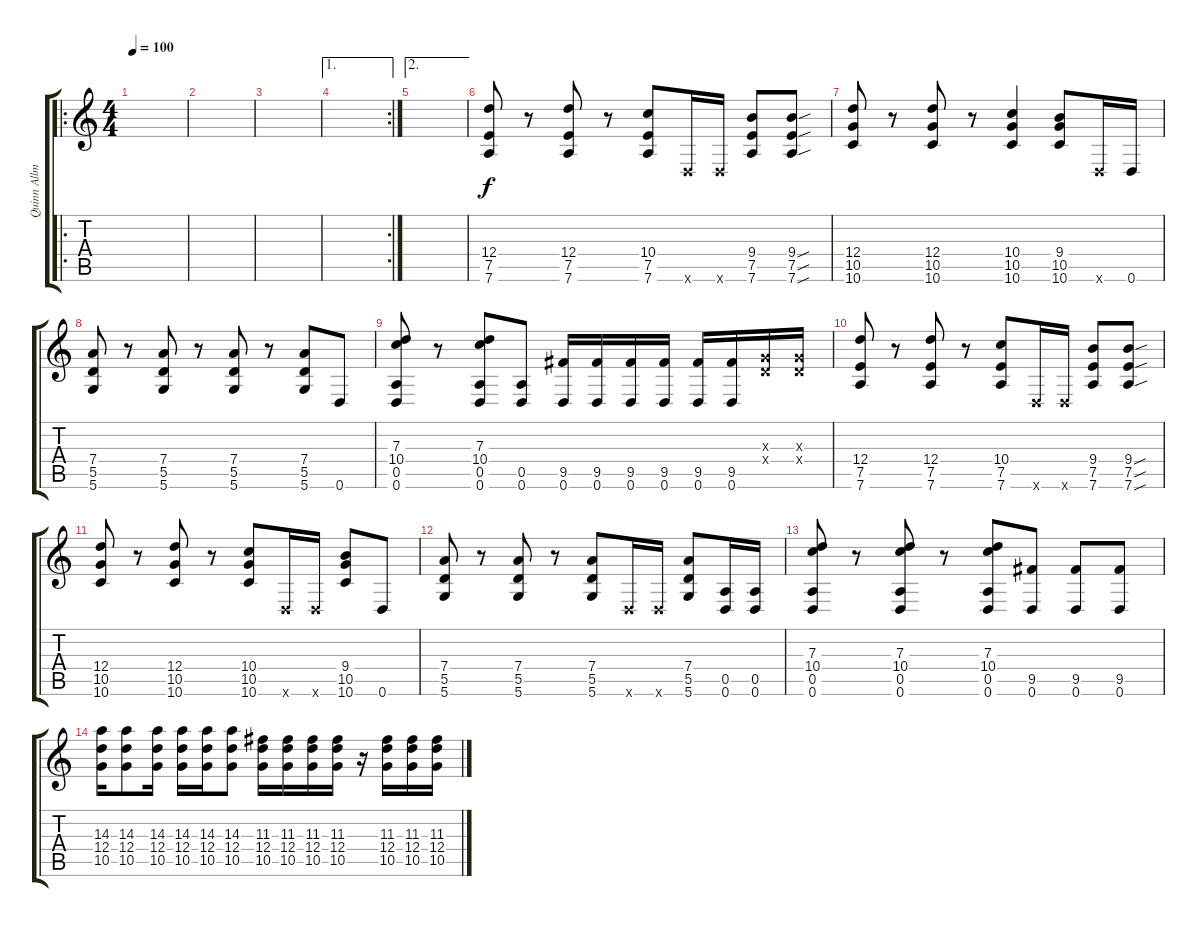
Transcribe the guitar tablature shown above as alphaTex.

\track ("Quinn Allman-guitar 1" "Quinn Allm") {instrument electricguitarclean}
\staff {score tabs}
\tuning (E4 B3 G3 D3 A2 D2) {hide}
\ro
\ts (4 4)
\tempo 100
\clef g2
\ks c
|
|
|
\ae 1
\rc 2
|
\ae 2
|
(12.4 7.5 7.6).8{instrument overdrivenguitar} r.8 (12.4 7.5 7.6).8 r.8 (10.4 7.5 7.6).8 0.6{x}.16 0.6{x}.16 (9.4 7.5 7.6).8 (9.4{sou} 7.5{sou} 7.6{sou}).8 |
(12.4 10.5 10.6).8 r.8 (12.4 10.5 10.6).8 r.8 (10.4 10.5 10.6).4 (9.4 10.5 10.6).8 0.6{x}.16 0.6.16 |
(7.4 5.5 5.6).8 r.8 (7.4 5.5 5.6).8 r.8 (7.4 5.5 5.6).8 r.8 (7.4 5.5 5.6).8 0.6.8 |
(7.3 10.4 0.5 0.6).8 r.8 (7.3 10.4 0.5 0.6).8 (0.5 0.6).8 (9.5 0.6).16 (9.5 0.6).16 (9.5 0.6).16 (9.5 0.6).16 (9.5 0.6).16 (9.5 0.6).16 (0.3{x} 0.4{x}).16 (0.3{x} 0.4{x}).16 |
(12.4 7.5 7.6).8{instrument overdrivenguitar} r.8 (12.4 7.5 7.6).8 r.8 (10.4 7.5 7.6).8 0.6{x}.16 0.6{x}.16 (9.4 7.5 7.6).8 (9.4{sou} 7.5{sou} 7.6{sou}).8 |
(12.4 10.5 10.6).8 r.8 (12.4 10.5 10.6).8 r.8 (10.4 10.5 10.6).8 0.6{x}.16 0.6{x}.16 (9.4 10.5 10.6).8 0.6.8 |
(7.4 5.5 5.6).8 r.8 (7.4 5.5 5.6).8 r.8 (7.4 5.5 5.6).8 0.6{x}.16 0.6{x}.16 (7.4 5.5 5.6).8 (0.5 0.6).16 (0.5 0.6).16 |
(7.3 10.4 0.5 0.6).8 r.8 (7.3 10.4 0.5 0.6).8 r.8 (7.3 10.4 0.5 0.6).8 (9.5 0.6).8 (9.5 0.6).8 (9.5 0.6).8 |
(14.3 12.4 10.5).16 (14.3 12.4 10.5).8 (14.3 12.4 10.5).16 (14.3 12.4 10.5).16 (14.3 12.4 10.5).16 (14.3 12.4 10.5).8 (11.3 12.4 10.5).16 (11.3 12.4 10.5).16 (11.3 12.4 10.5).16 (11.3 12.4 10.5).16 r.16 (11.3 12.4 10.5).16 (11.3 12.4 10.5).16 (11.3 12.4 10.5).16
